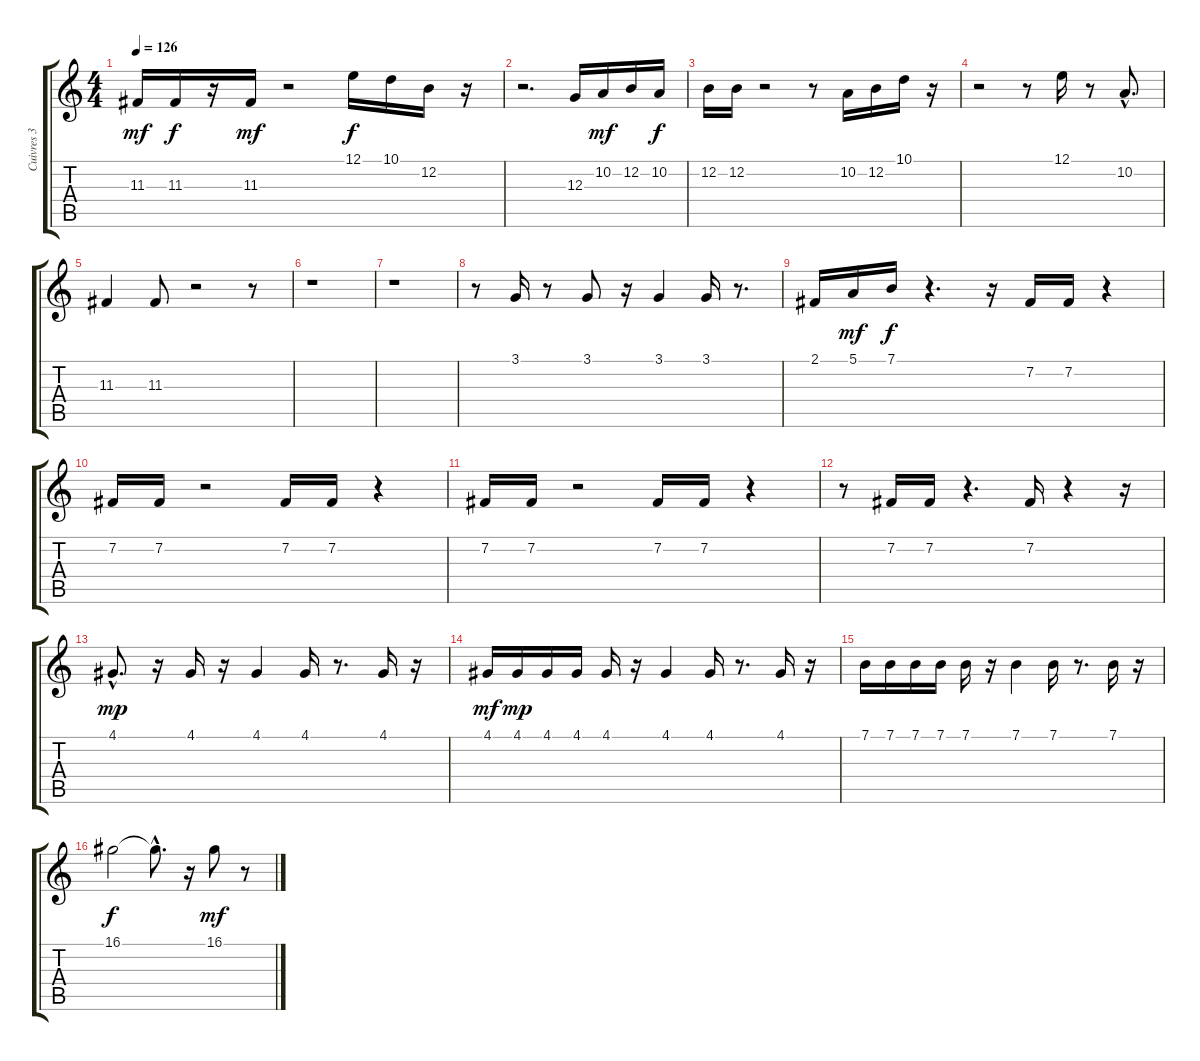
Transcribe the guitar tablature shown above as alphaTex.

\track ("Cuivres 3" "Cuivres 3") {instrument frenchhorn}
\staff {score tabs}
\tuning (E4 B3 G3 D3 A2 E2) {hide}
\ts (4 4)
\tempo 126
\clef g2
\ks c
11.3.16{dy mf} 11.3.16{dy f} r.16 11.3.16{dy mf} r.2 12.1.16{dy f} 10.1.16 12.2.16 r.16 |
r.2{d} 12.3.16 10.2.16{dy mf} 12.2.16 10.2.16{dy f} |
12.2.16 12.2.16 r.2 r.8 10.2.16 12.2.16 10.1.16 r.16 |
r.2 r.8 12.1.16 r.8 10.2{hac}.8{d} |
11.3.4 11.3.8 r.2 r.8 |
r.1 |
r.1 |
r.8 3.1.16 r.8 3.1.8 r.16 3.1.4 3.1.16 r.8{d} |
2.1.16 5.1.16{dy mf} 7.1.16{dy f} r.4{d} r.16 7.2.16 7.2.16 r.4 |
7.2.16 7.2.16 r.2 7.2.16 7.2.16 r.4 |
7.2.16 7.2.16 r.2 7.2.16 7.2.16 r.4 |
r.8 7.2.16 7.2.16 r.4{d} 7.2.16 r.4 r.16 |
4.1{hac}.8{d dy mp} r.16 4.1.16 r.16 4.1.4 4.1.16 r.8{d} 4.1.16 r.16 |
4.1.16{dy mf} 4.1.16{dy mp} 4.1.16 4.1.16 4.1.16 r.16 4.1.4 4.1.16 r.8{d} 4.1.16 r.16 |
7.1.16 7.1.16 7.1.16 7.1.16 7.1.16 r.16 7.1.4 7.1.16 r.8{d} 7.1.16 r.16 |
16.1.2{dy f volume 4} 16.1{hac t}.8{d} r.16 16.1.8{dy mf volume 11} r.8
